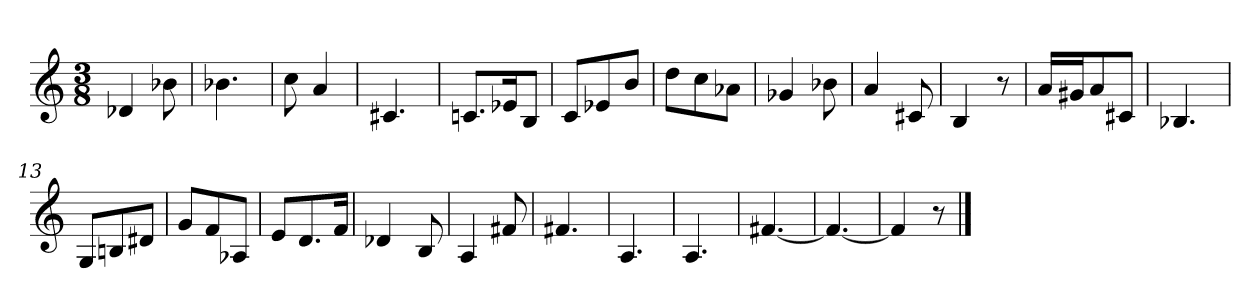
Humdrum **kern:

**kern
*part1
*staff1
*clefG2
*k[]
*M3/8
=1
4d-X/
8b-X\
=2
4.b-X\
=3
8cc\
4a/
=4
4.c#X/
=5
8.cn/L
16e-X/K
8B/J
=6
8c/L
8e-X/
8b/J
=7
8dd\L
8cc\
8a-X\J
=8
4g-X/
8b-X\
=9
4a/
8c#X/
=10
4B/
8r
=11
16a/LL
16g#X/J
8a/
8c#X/J
=12
4.B-X/
=13
8G/L
8Bn/
8d#X/J
=14
8g/L
8f/
8A-X/J
=15
8e/L
8.d/
16f/Jk
=16
4d-X/
8B/
=17
4A/
8f#X/
=18
4.f#X/
=19
4.A/
=20
4.A/
=21
[4.f#X/
=22
4.f#/_
=23
4f#/]
8r
==
*-
